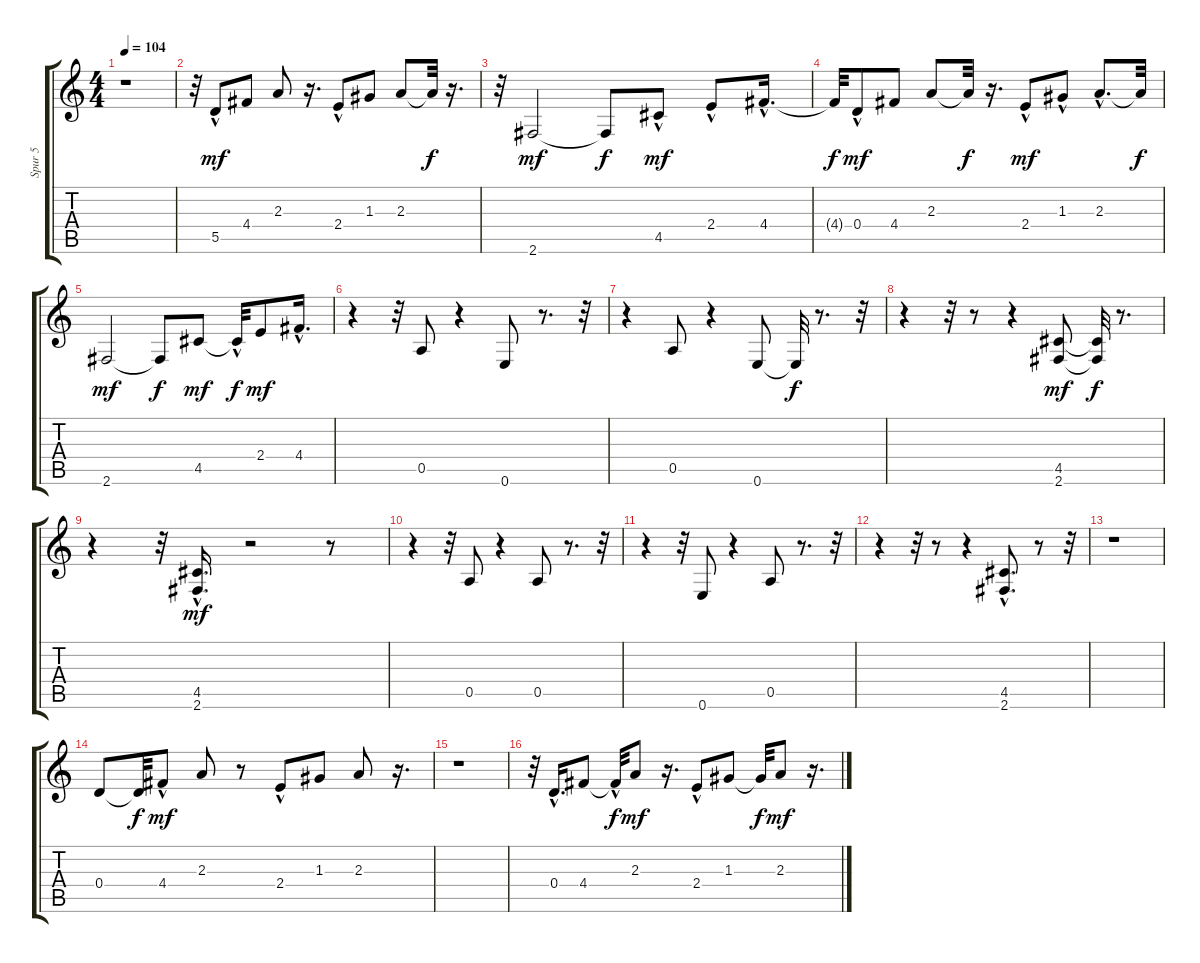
\track ("Spur 5" "Spur 5") {instrument electricguitarclean}
\staff {score tabs}
\tuning (E4 B3 G3 D3 A2 E2) {hide}
\ts (4 4)
\tempo 104
\clef g2
\ks c
r.1{dy mf instrument electricguitarclean} |
r.32 5.5{hac}.8 4.4.8 2.3.8 r.16{d} 2.4{hac}.8 1.3.8 2.3.8 2.3{t}.32{dy f} r.16{d} |
r.32 2.6.2{dy mf} 2.6{t}.8{dy f} 4.5{hac}.8{dy mf} 2.4{hac}.8 4.4{hac}.16{d} |
4.4{t}.32{dy f} 0.4{hac}.8{dy mf} 4.4.8 2.3.8 2.3{t}.32{dy f} r.16{d} 2.4{hac}.8{dy mf} 1.3{hac}.8 2.3{hac}.8{d} 2.3{t}.32{dy f} |
2.6.2{dy mf} 2.6{t}.8{dy f} 4.5.8{dy mf} 4.5{hac t}.32{dy f} 2.4.8{dy mf} 4.4{hac}.16{d} |
r.4 r.32 0.5.8 r.4 0.6.8 r.8{d} r.32 |
r.4 0.5.8 r.4 0.6.8 0.6{t}.32{dy f} r.8{d} r.32 |
r.4 r.32 r.8 r.4 (4.5 2.6).8{dy mf} (4.5{t} 2.6{t}).32{dy f} r.8{d} |
r.4 r.32 (4.5{hac} 2.6{hac}).16{d dy mf} r.2 r.8 |
r.4 r.32 0.5.8 r.4 0.5.8 r.8{d} r.32 |
r.4 r.32 0.6.8 r.4 0.5.8 r.8{d} r.32 |
r.4 r.32 r.8 r.4 (4.5 2.6{hac}).8{d} r.8 r.32 |
r.1 |
0.4.8 0.4{t}.32{dy f} 4.4{hac}.8{dy mf} 2.3.8 r.8 2.4{hac}.8 1.3.8 2.3.8 r.16{d} |
r.1 |
r.32 0.4{hac}.16{d} 4.4.8 4.4{hac t}.32{dy f} 2.3.8{dy mf} r.16{d} 2.4{hac}.8 1.3.8 1.3{t}.32{dy f} 2.3.8{dy mf} r.16{d}
